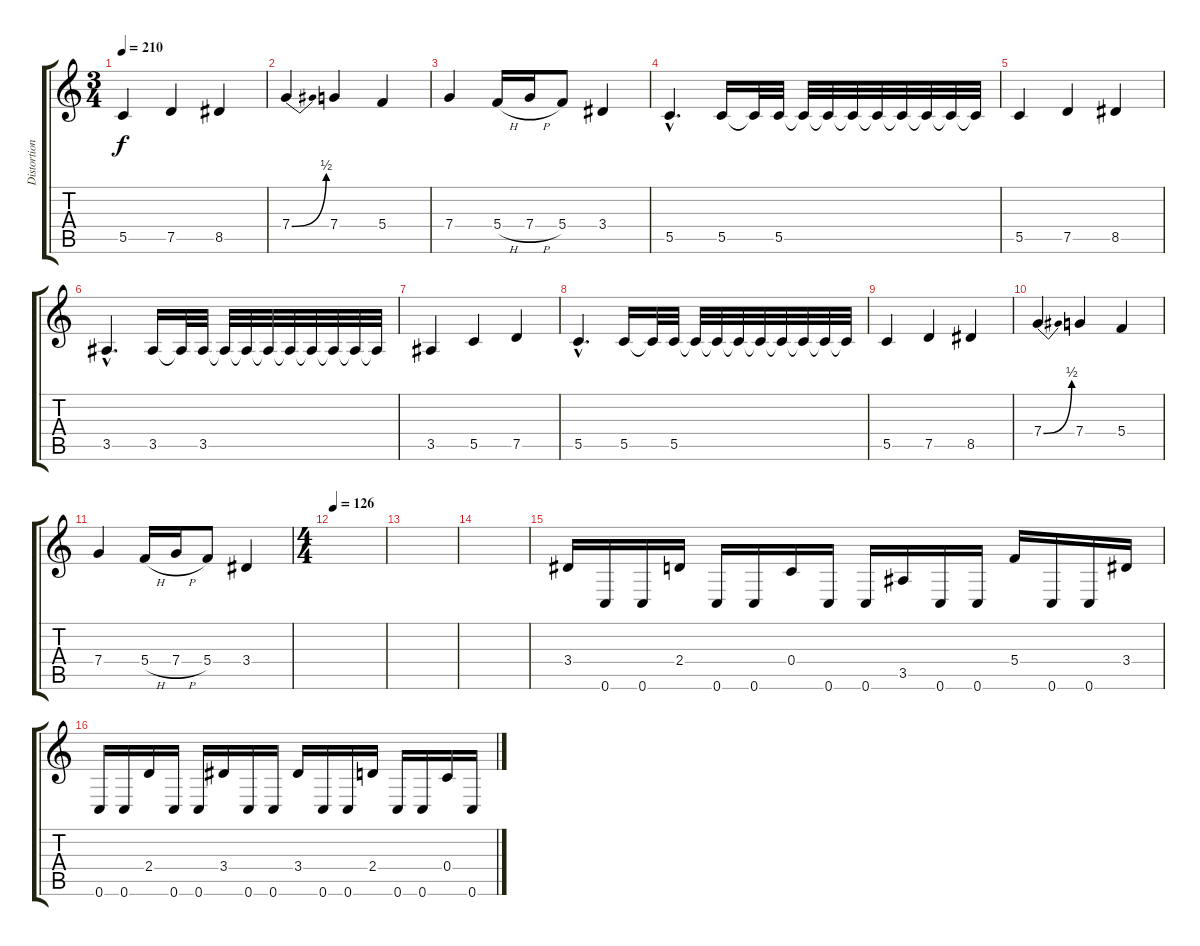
\track ("Distortion Guitar 1" "Distortion") {instrument distortionguitar}
\staff {score tabs}
\tuning (D4 A3 F3 C3 G2 C2) {hide}
\ts (3 4)
\tempo 210
\clef g2
\ks c
5.5.4{dy f} 7.5.4 8.5.4 |
7.4{be (bend 0 0 60 2)}.4 7.4.4 5.4.4 |
7.4.4 5.4{h}.16 7.4{h}.16 5.4.8 3.4.4 |
5.5{hac}.4{d} 5.5.16 5.5{t}.32 5.5.32 5.5{t}.32 5.5{t}.32 5.5{t}.32 5.5{t}.32 5.5{t}.32 5.5{t}.32 5.5{t}.32 5.5{t}.32 |
5.5.4 7.5.4 8.5.4 |
3.5{hac}.4{d} 3.5.16 3.5{t}.32 3.5.32 3.5{t}.32 3.5{t}.32 3.5{t}.32 3.5{t}.32 3.5{t}.32 3.5{t}.32 3.5{t}.32 3.5{t}.32 |
3.5.4 5.5.4 7.5.4 |
5.5{hac}.4{d} 5.5.16 5.5{t}.32 5.5.32 5.5{t}.32 5.5{t}.32 5.5{t}.32 5.5{t}.32 5.5{t}.32 5.5{t}.32 5.5{t}.32 5.5{t}.32 |
5.5.4 7.5.4 8.5.4 |
7.4{be (bend 0 0 60 2)}.4 7.4.4 5.4.4 |
7.4.4 5.4{h}.16 7.4{h}.16 5.4.8 3.4.4 |
\ts (4 4)
\tempo 126
|
|
|
3.4.16 0.6.16 0.6.16 2.4.16 0.6.16 0.6.16 0.4.16 0.6.16 0.6.16 3.5.16 0.6.16 0.6.16 5.4.16 0.6.16 0.6.16 3.4.16 |
0.6.16 0.6.16 2.4.16 0.6.16 0.6.16 3.4.16 0.6.16 0.6.16 3.4.16 0.6.16 0.6.16 2.4.16 0.6.16 0.6.16 0.4.16 0.6.16
